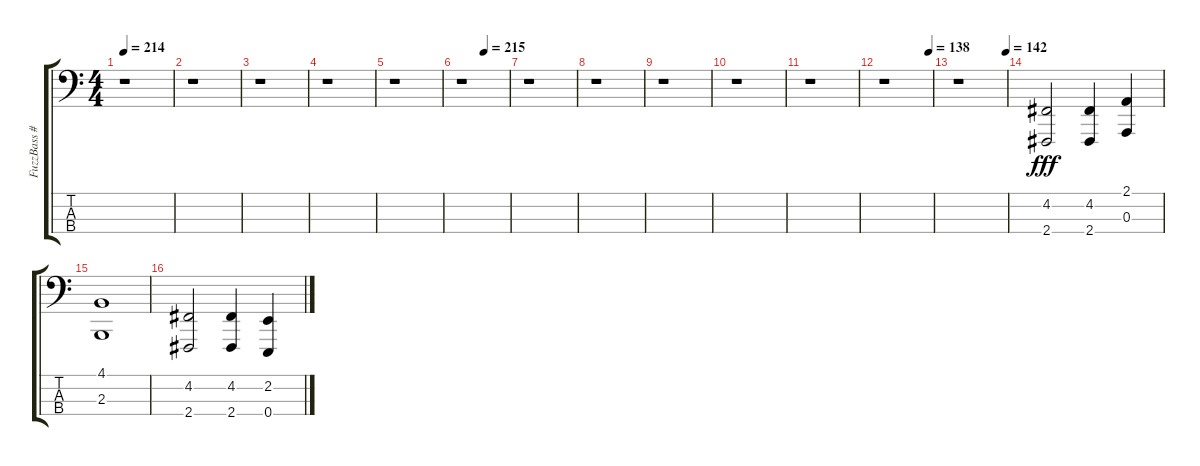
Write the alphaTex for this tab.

\track ("FuzzBass #2" "FuzzBass #") {instrument lead5charang}
\staff {score tabs}
\tuning (G2 D2 A1 E1) {hide}
\ts (4 4)
\tempo 214
\clef f4
\ks c
r.1{dy f} |
r.1 |
r.1 |
r.1 |
r.1 |
\tempo (215 0.4895833333333333)
r.1 |
r.1 |
r.1 |
r.1 |
r.1 |
r.1 |
\tempo (138 0.9375)
r.1 |
\tempo (142 1)
r.1 |
(4.2 2.4).2{dy fff} (4.2 2.4).4 (2.1 0.3).4 |
(4.1 2.3).1{balance 8} |
(4.2 2.4).2{balance 8} (4.2 2.4).4 (2.2 0.4).4
